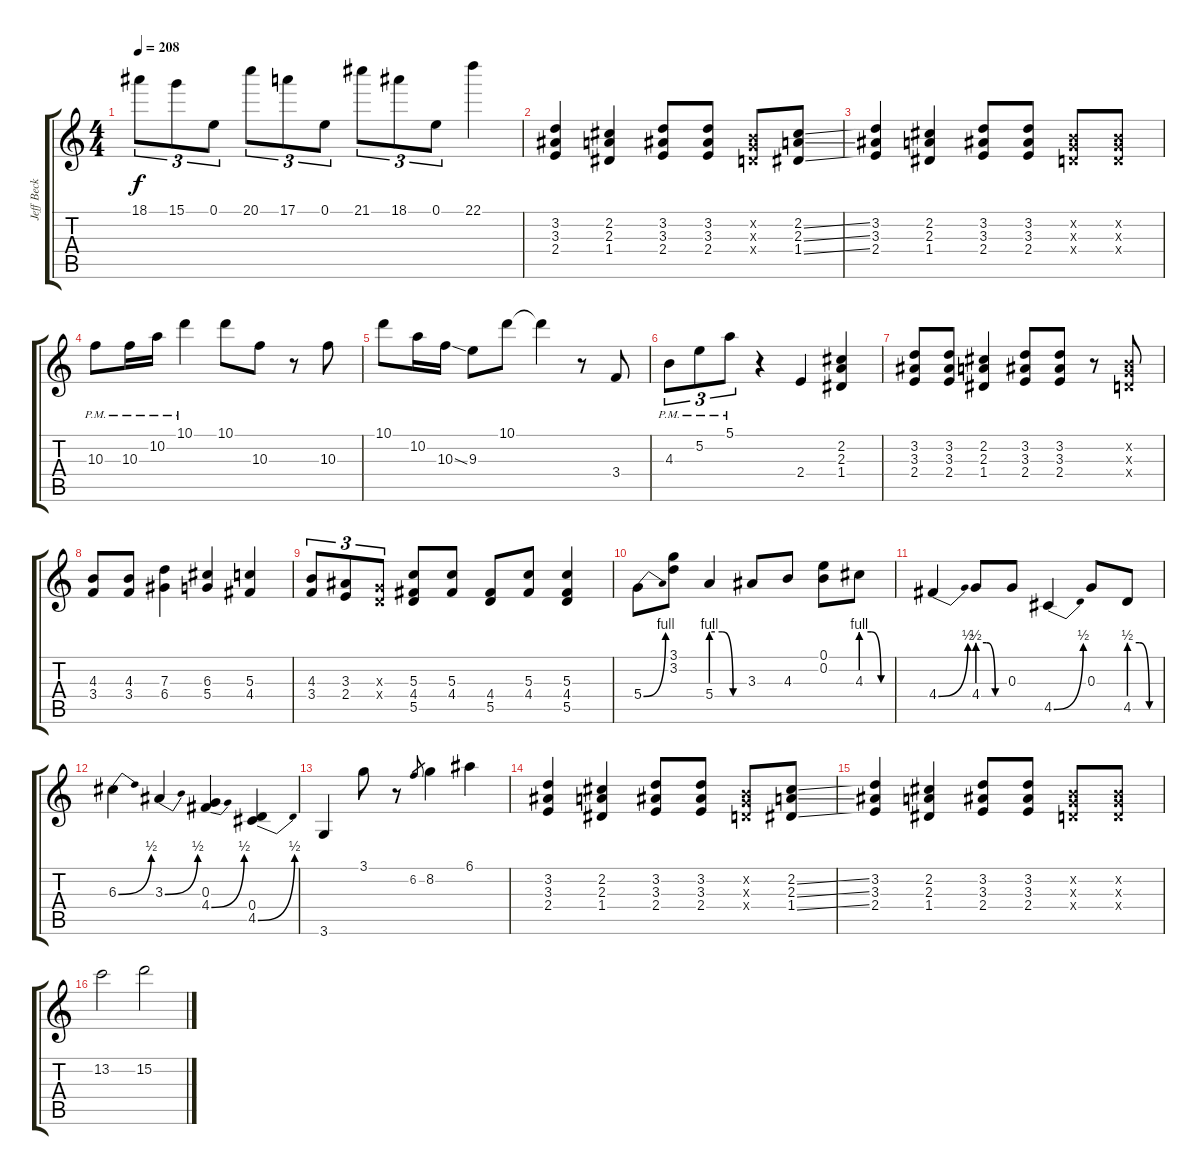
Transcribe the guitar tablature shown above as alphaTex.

\track ("Jeff Beck" "Jeff Beck") {instrument overdrivenguitar}
\staff {score tabs}
\tuning (E4 B3 G3 D3 A2 E2) {hide}
\ts (4 4)
\tempo 208
\clef g2
\ks c
18.1.8{tu (3 2) dy f} 15.1.8{tu (3 2)} 0.1.8{tu (3 2)} 20.1.8{tu (3 2)} 17.1.8{tu (3 2)} 0.1.8{tu (3 2)} 21.1.8{tu (3 2)} 18.1.8{tu (3 2)} 0.1.8{tu (3 2)} 22.1.4 |
(3.2 3.3 2.4).4 (2.2 2.3 1.4).4 (3.2 3.3 2.4).8 (3.2 3.3 2.4).8 (0.2{x} 0.3{x} 0.4{x}).8 (2.2{ss} 2.3{ss} 1.4{ss}).8 |
(3.2 3.3 2.4).4 (2.2 2.3 1.4).4 (3.2 3.3 2.4).8 (3.2 3.3 2.4).8 (0.2{x} 0.3{x} 0.4{x}).8 (0.2{x} 0.3{x} 0.4{x}).8 |
10.3{pm}.8 10.3{pm}.16 10.2{pm}.16 10.1{pm}.4 10.1.8 10.3.8 r.8 10.3.8 |
10.1.8 10.2.16 10.3{ss}.16 9.3.8 10.1.8 10.1{t}.4 r.8 3.4.8 |
4.3{pm}.8{tu (3 2)} 5.2{pm}.8{tu (3 2)} 5.1{pm}.8{tu (3 2)} r.4 2.4.4 (2.2 2.3 1.4).4 |
(3.2 3.3 2.4).8 (3.2 3.3 2.4).8 (2.2 2.3 1.4).4 (3.2 3.3 2.4).8 (3.2 3.3 2.4).8 r.8 (0.2{x} 0.3{x} 0.4{x}).8 |
(4.3 3.4).8 (4.3 3.4).8 (7.3 6.4).4 (6.3 5.4).4 (5.3 4.4).4 |
(4.3 3.4).8{tu (3 2)} (3.3 2.4).8{tu (3 2)} (0.3{x} 0.4{x}).8{tu (3 2)} (5.3 4.4 5.5).8 (5.3 4.4).8 (4.4 5.5).8 (5.3 4.4).8 (5.3 4.4 5.5).4 |
5.4{be (bend 0 0 60 4)}.8 (3.1 3.2).8 5.4{be (custom 0 4 20 4 40 0 60 0)}.4 3.3.8 4.3.8 (0.1 0.2).8 4.3{be (custom 0 4 20 4 40 0 60 0)}.8 |
4.4{be (bend 0 0 60 2)}.4 4.4{be (custom 0 2 20 2 40 0 60 0)}.8 0.3.8 4.5{be (bend 0 0 60 2)}.4 0.3.8 4.5{be (custom 0 2 20 2 40 0 60 0)}.8 |
6.3{be (bend 0 0 60 2)}.4 3.3{be (bend 0 0 60 2)}.4 (0.3 4.4{be (bend 0 0 60 2)}).4 (0.4 4.5{be (bend 0 0 60 2)}).4 |
3.6.4 3.1.8 r.8 6.2.8{gr} 8.2.4 6.1.4 |
(3.2 3.3 2.4).4 (2.2 2.3 1.4).4 (3.2 3.3 2.4).8 (3.2 3.3 2.4).8 (0.2{x} 0.3{x} 0.4{x}).8 (2.2{ss} 2.3{ss} 1.4{ss}).8 |
(3.2 3.3 2.4).4 (2.2 2.3 1.4).4 (3.2 3.3 2.4).8 (3.2 3.3 2.4).8 (0.2{x} 0.3{x} 0.4{x}).8 (0.2{x} 0.3{x} 0.4{x}).8 |
13.2.2 15.2.2
